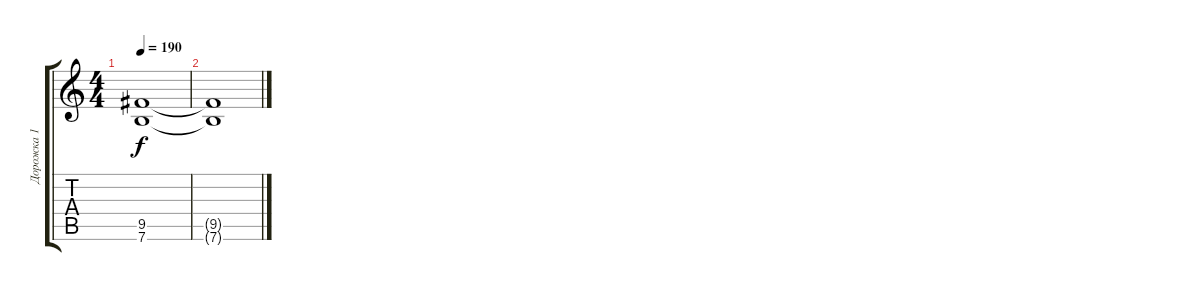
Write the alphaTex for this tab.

\track ("Дорожка 1" "Дорожка 1") {instrument distortionguitar}
\staff {score tabs}
\tuning (E4 B3 G3 D3 A2 E2) {hide}
\ts (4 4)
\tempo 190
\clef g2
\ks c
(9.5 7.6).1{dy f} |
(9.5{t} 7.6{t}).1
